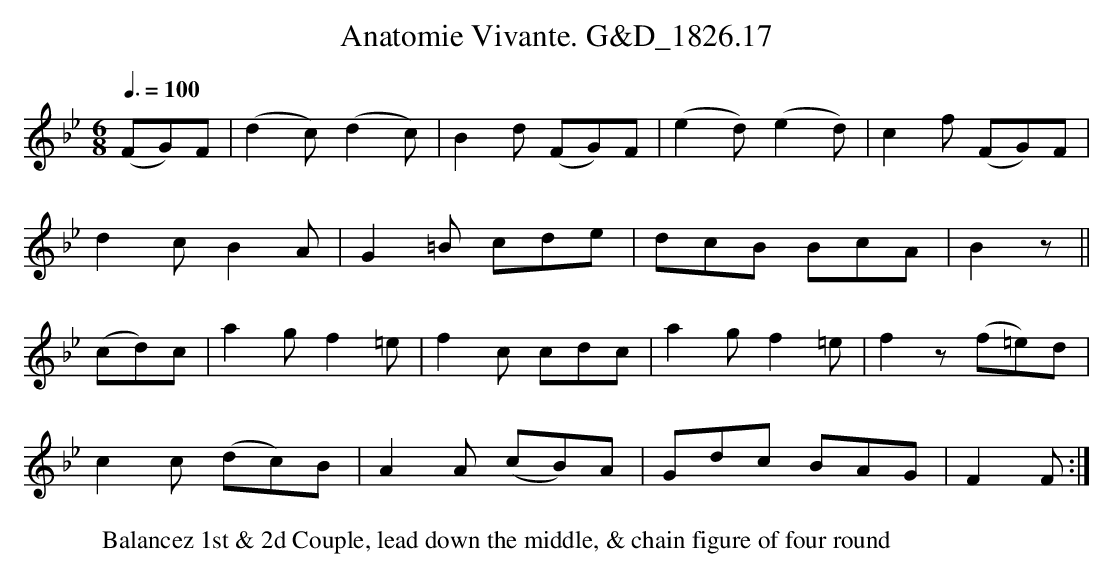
X:1
T:Anatomie Vivante. G&D_1826.17
M:6/8
L:1/8
Q:3/8=100
W:Balancez 1st & 2d Couple, lead down the middle, & chain figure of four round
K:Bb
(FG)F | (d2c) (d2c) | B2d (FG)F | (e2d) (e2d) | c2f (FG)F |
d2c B2A | G2=B cde | dcB BcA | B2 z||
(cd)c |a2g f2=e | f2c cdc | a2gf2=e | f2z (f=e)d |
c2c (dc)B | A2A (cB)A | Gdc BAG | F2F:|
